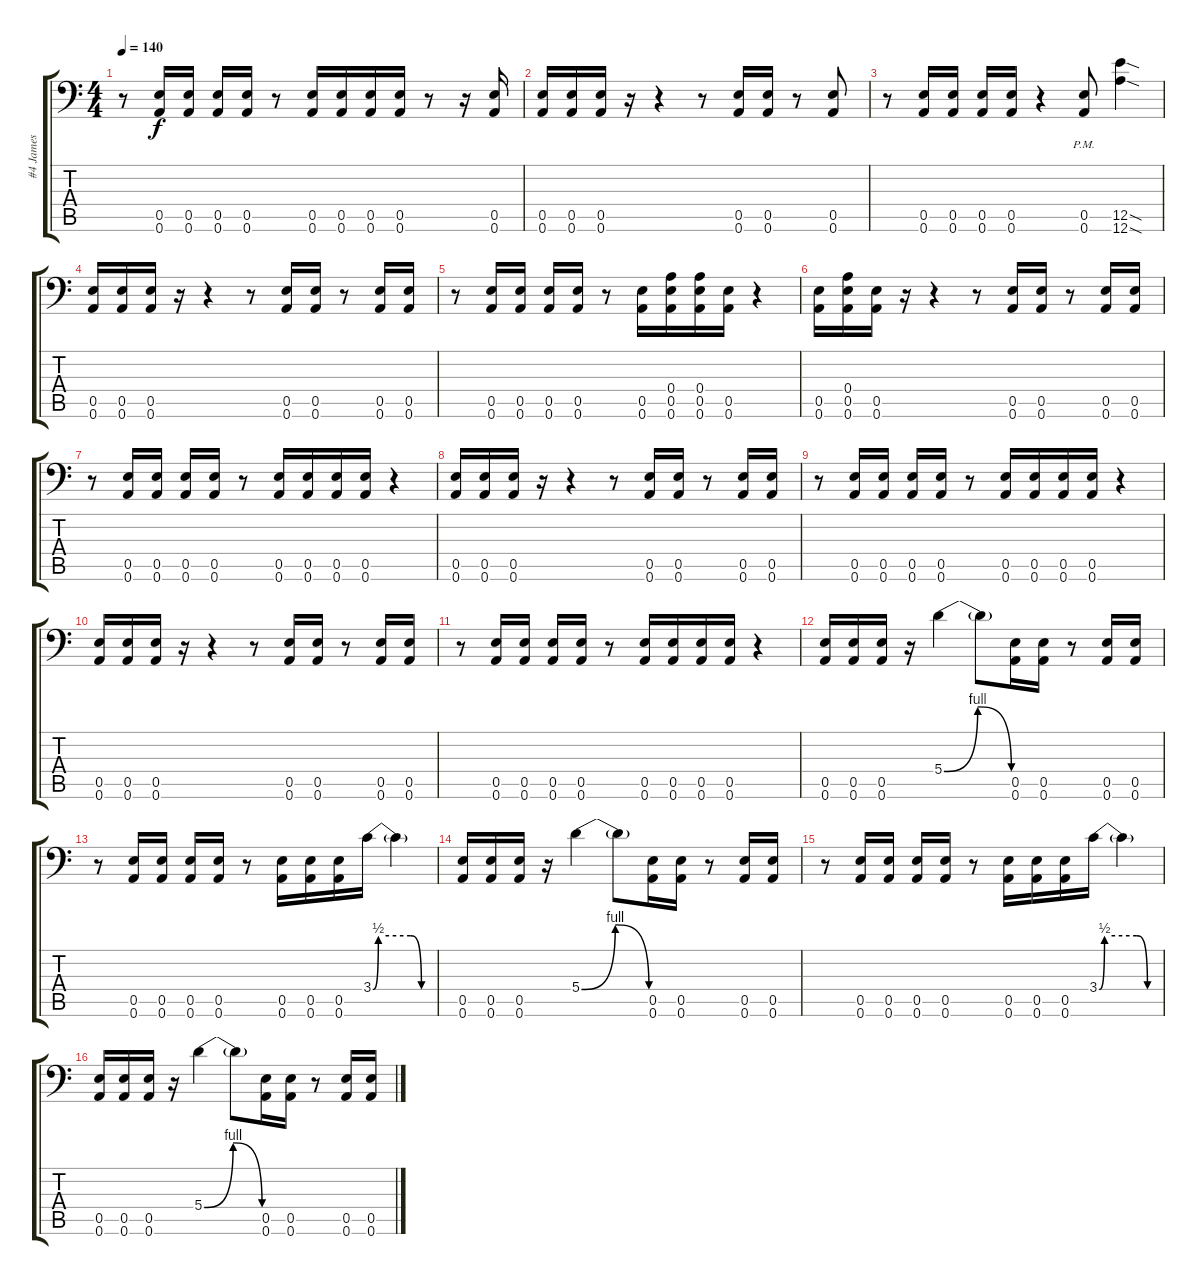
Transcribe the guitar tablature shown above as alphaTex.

\track ("#4 James" "#4 James") {solo instrument distortionguitar}
\staff {score tabs}
\tuning (B3 Gb3 D3 A2 E2 A1) {hide}
\ts (4 4)
\tempo 140
\clef f4
\ks c
r.8{dy f} (0.5 0.6).16 (0.5 0.6).16 (0.5 0.6).16 (0.5 0.6).16 r.8 (0.5 0.6).16 (0.5 0.6).16 (0.5 0.6).16 (0.5 0.6).16 r.8 r.16 (0.5 0.6).16 |
(0.5 0.6).16 (0.5 0.6).16 (0.5 0.6).16 r.16 r.4 r.8 (0.5 0.6).16 (0.5 0.6).16 r.8 (0.5 0.6).8 |
r.8 (0.5 0.6).16 (0.5 0.6).16 (0.5 0.6).16 (0.5 0.6).16 r.4 (0.5{pm} 0.6{pm}).8 (12.5{sod} 12.6{sod}).4 |
(0.5 0.6).16 (0.5 0.6).16 (0.5 0.6).16 r.16 r.4 r.8 (0.5 0.6).16 (0.5 0.6).16 r.8 (0.5 0.6).16 (0.5 0.6).16 |
r.8 (0.5 0.6).16 (0.5 0.6).16 (0.5 0.6).16 (0.5 0.6).16 r.8 (0.5 0.6).16 (0.4 0.5 0.6).16 (0.4 0.5 0.6).16 (0.5 0.6).16 r.4 |
(0.5 0.6).16 (0.4 0.5 0.6).16 (0.5 0.6).16 r.16 r.4 r.8 (0.5 0.6).16 (0.5 0.6).16 r.8 (0.5 0.6).16 (0.5 0.6).16 |
r.8 (0.5 0.6).16 (0.5 0.6).16 (0.5 0.6).16 (0.5 0.6).16 r.8 (0.5 0.6).16 (0.5 0.6).16 (0.5 0.6).16 (0.5 0.6).16 r.4 |
(0.5 0.6).16 (0.5 0.6).16 (0.5 0.6).16 r.16 r.4 r.8 (0.5 0.6).16 (0.5 0.6).16 r.8 (0.5 0.6).16 (0.5 0.6).16 |
r.8 (0.5 0.6).16 (0.5 0.6).16 (0.5 0.6).16 (0.5 0.6).16 r.8 (0.5 0.6).16 (0.5 0.6).16 (0.5 0.6).16 (0.5 0.6).16 r.4 |
(0.5 0.6).16 (0.5 0.6).16 (0.5 0.6).16 r.16 r.4 r.8 (0.5 0.6).16 (0.5 0.6).16 r.8 (0.5 0.6).16 (0.5 0.6).16 |
r.8 (0.5 0.6).16 (0.5 0.6).16 (0.5 0.6).16 (0.5 0.6).16 r.8 (0.5 0.6).16 (0.5 0.6).16 (0.5 0.6).16 (0.5 0.6).16 r.4 |
(0.5 0.6).16 (0.5 0.6).16 (0.5 0.6).16 r.16 5.4{be (bendrelease 0 0 5 4 55 4 60 0)}.4 5.4{t}.8 (0.5 0.6).16 (0.5 0.6).16 r.8 (0.5 0.6).16 (0.5 0.6).16 |
r.8 (0.5 0.6).16 (0.5 0.6).16 (0.5 0.6).16 (0.5 0.6).16 r.8 (0.5 0.6).16 (0.5 0.6).16 (0.5 0.6).16 3.4{be (custom 0 0 5 2 35 2 45 0 60 0)}.16 3.4{t}.4 |
(0.5 0.6).16 (0.5 0.6).16 (0.5 0.6).16 r.16 5.4{be (bendrelease 0 0 5 4 55 4 60 0)}.4 5.4{t}.8 (0.5 0.6).16 (0.5 0.6).16 r.8 (0.5 0.6).16 (0.5 0.6).16 |
r.8 (0.5 0.6).16 (0.5 0.6).16 (0.5 0.6).16 (0.5 0.6).16 r.8 (0.5 0.6).16 (0.5 0.6).16 (0.5 0.6).16 3.4{be (custom 0 0 5 2 35 2 45 0 60 0)}.16 3.4{t}.4 |
(0.5 0.6).16 (0.5 0.6).16 (0.5 0.6).16 r.16 5.4{be (bendrelease 0 0 5 4 55 4 60 0)}.4 5.4{t}.8 (0.5 0.6).16 (0.5 0.6).16 r.8 (0.5 0.6).16 (0.5 0.6).16
